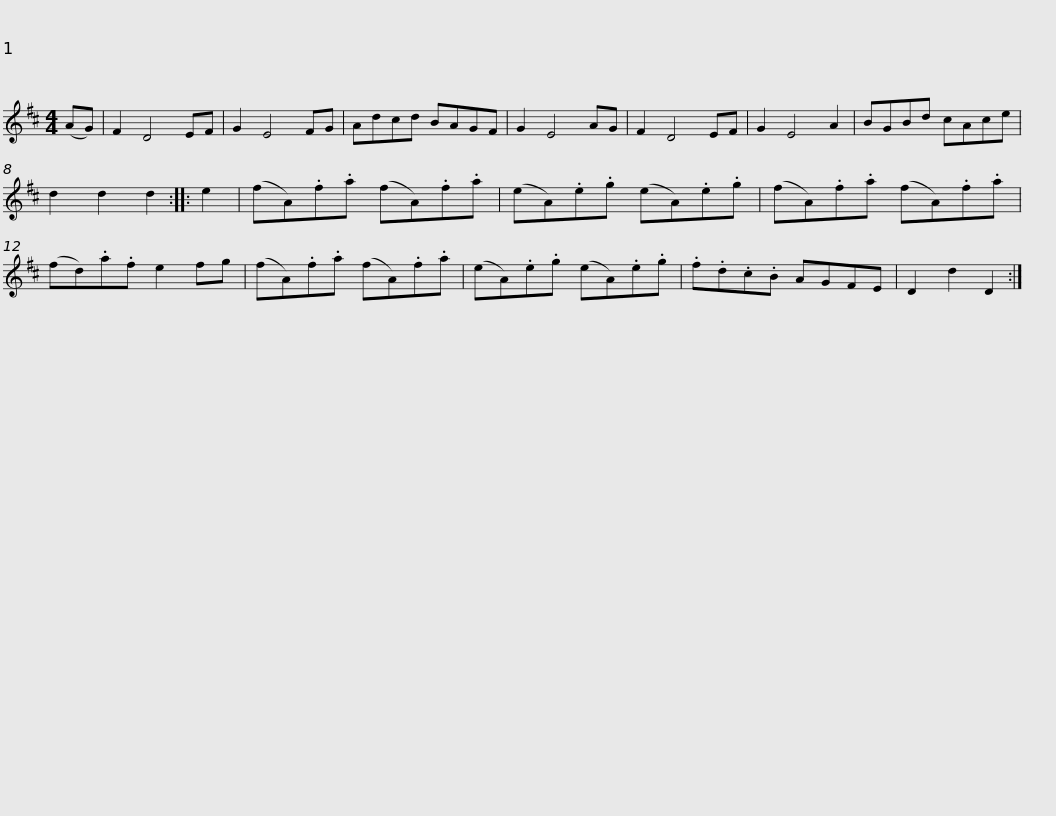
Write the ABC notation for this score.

X:1
L:1/8
M:4/4
I:linebreak $
K:D
V:1 treble
V:1
 (AG) | F2 D4 EF | G2 E4 FG | Adcd BAGF | G2 E4 AG | %5
 F2 D4 EF | G2 E4 A2 | BGBd cAce | d2 d2 d2 ::$ e2 | %10
 (fA).f.a (fA).f.a | (eA).e.g (eA).e.g | (fA).f.a (fA).f.a | (fd).a.f e2 fg | (fA).f.a (fA).f.a |$ %15
 (eA).e.g (eA).e.g | .f.d.c.B AGFE | D2 d2 D2 :| %18
